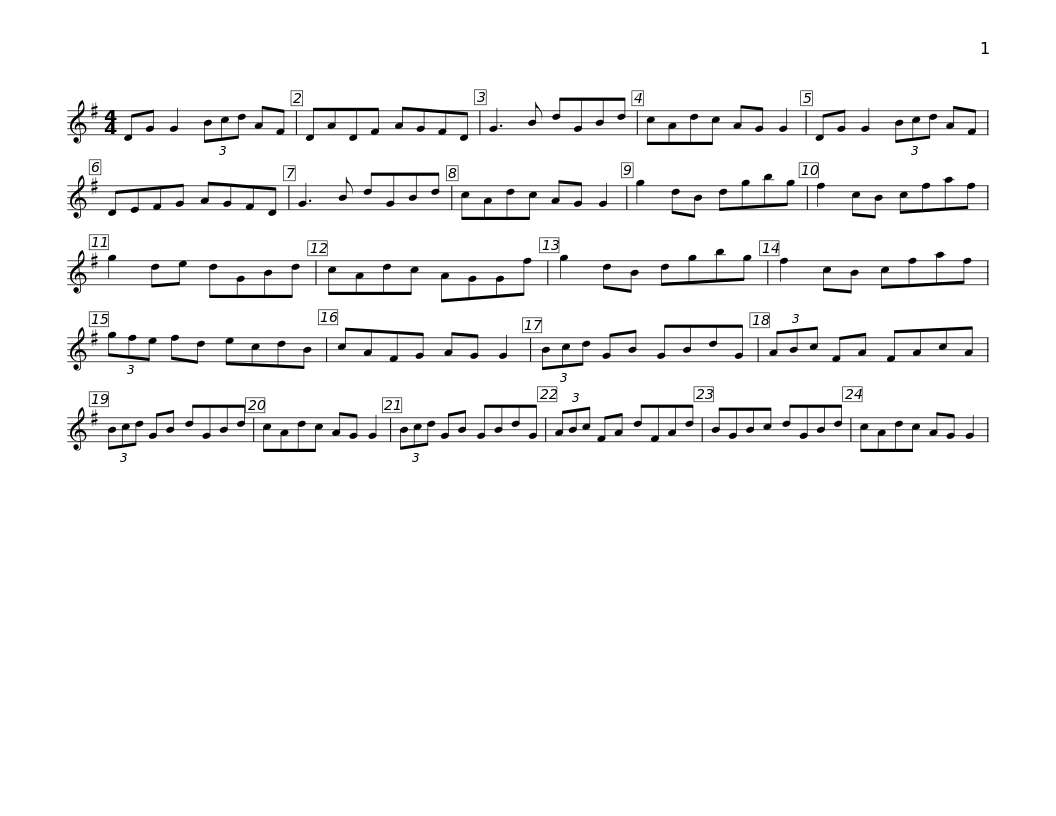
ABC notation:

X:1
L:1/8
M:4/4
I:linebreak $
K:G
V:1 treble
V:1
 DG G2 (3Bcd AF | DADF AGFD | G3 B dGBd | cAdc AG G2 | DG G2 (3Bcd AF | %5
 DEFG AGFD |$ G3 B dGBd | cAdc AG G2 | g2 dB dgbg | f2 cB cfaf | %10
 g2 de dGBd | cAdc AGGf |$ g2 dB dgbg | f2 cB cfaf | (3gfe fd ecdB | %15
 cAFG AG G2 | (3Bcd GB GBdG |$ (3ABc FA FAcA | (3Bcd GB dGBd | cAdc AG G2 | %20
 (3Bcd GB GBdG | (3ABc FA dFAd |$ BGBc dGBd | cAdc AG G2 | %24
